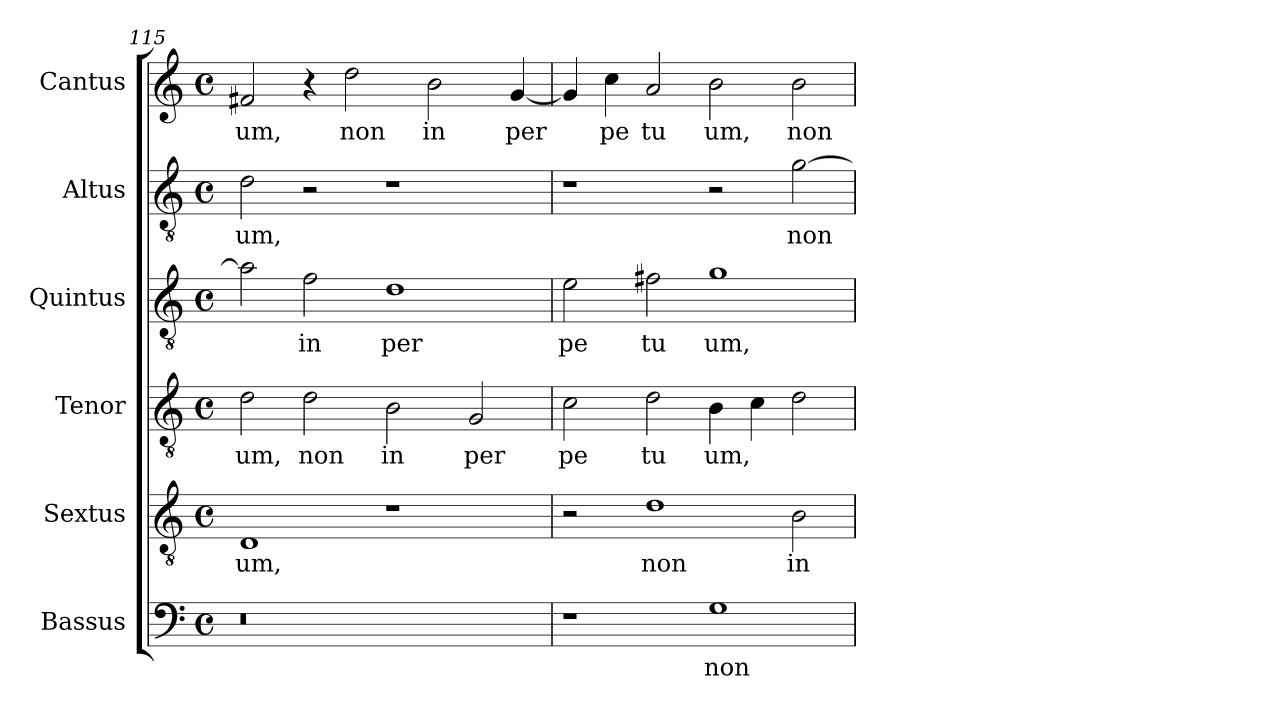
**kern	**text	**kern	**text	**kern	**text	**kern	**text	**kern	**text	**kern	**text
*part6	*part6	*part5	*part5	*part4	*part4	*part3	*part3	*part2	*part2	*part1	*part1
*staff6	*staff6	*staff5	*staff5	*staff4	*staff4	*staff3	*staff3	*staff2	*staff2	*staff1	*staff1
*I"Bassus	*	*I"Sextus	*	*I"Tenor	*	*I"Quintus	*	*I"Altus	*	*I"Cantus	*
*clefF4	*	*clefGv2	*	*clefGv2	*	*clefGv2	*	*clefGv2	*	*clefG2	*
*	*	*	*	*k[]	*	*	*	*	*	*	*
*	*	*	*	*C:	*	*	*	*	*	*	*
*M4/4	*	*M4/4	*	*M4/4	*	*M4/4	*	*M4/4	*	*M4/4	*
*met(c)	*	*met(c)	*	*met(c)	*	*met(c)	*	*met(c)	*	*met(c)	*
=115	=115	=115	=115	=115	=115	=115	=115	=115	=115	=115	=115
!	!	!	!LO:LY:b:cj	!	!LO:LY:b:cj	!	!	!	!LO:LY:b:cj	!	!LO:LY:b:cj
0r	.	1D	um,	2d\	um,	2a\]	.	2d\	-um,	2f#X/	um,
!	!	!	!	!	!LO:LY:b:cj	!	!LO:LY:b:cj	!	!	!	!
.	.	.	.	2d\	non	2f\	in	2r	.	4r	.
!	!	!	!	!	!	!	!	!	!	!	!LO:LY:b:cj
.	.	.	.	.	.	.	.	.	.	2dd\	non
!	!	!	!	!	!LO:LY:b:cj	!	!LO:LY:b:cj	!	!	!	!
.	.	1r	.	2B\	in	1d	per	1r	.	.	.
!	!	!	!	!	!	!	!	!	!	!	!LO:LY:b:cj
.	.	.	.	.	.	.	.	.	.	2b\	in
!	!	!	!	!	!LO:LY:b:cj	!	!	!	!	!	!
.	.	.	.	2G/	per	.	.	.	.	.	.
!	!	!	!	!	!	!	!	!	!	!	!LO:LY:b
.	.	.	.	.	.	.	.	.	.	[<4g/	per
=116	=116	=116	=116	=116	=116	=116	=116	=116	=116	=116	=116
!	!	!	!	!	!LO:LY:b:cj	!	!LO:LY:b:cj	!	!	!	!
1r	.	2r	.	2c\	pe	2e\	pe	1r	.	4g/]	.
!	!	!	!	!	!	!	!	!	!	!	!LO:LY:b:cj
.	.	.	.	.	.	.	.	.	.	4cc\	pe
!	!	!	!LO:LY:b:cj	!	!LO:LY:b:cj	!	!LO:LY:b:cj	!	!	!	!LO:LY:b:cj
.	.	1d	non	2d\	tu	2f#X\	tu	.	.	2a/	tu
!	!LO:LY:b:cj	!	!	!	!LO:LY:b	!	!LO:LY:b:cj	!	!	!	!LO:LY:b:cj
1G	non	.	.	4B\	um,	1g	um,	2r	.	2b\	um,
.	.	.	.	4c\	.	.	.	.	.	.	.
!	!	!	!LO:LY:b:cj	!	!	!	!	!	!LO:LY:b	!	!LO:LY:b:cj
.	.	2B\	in	2d\	.	.	.	[>2g\	non	2b\	non
=	=	=	=	=	=	=	=	=	=	=	=
*-	*-	*-	*-	*-	*-	*-	*-	*-	*-	*-	*-
